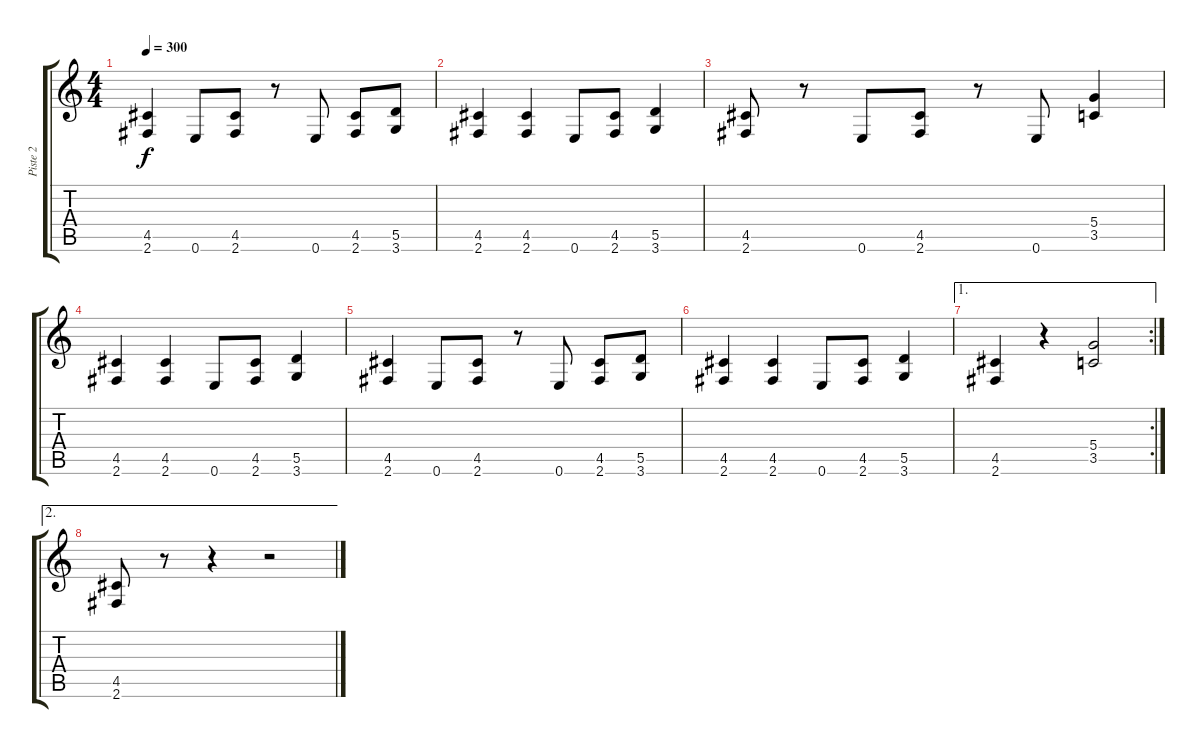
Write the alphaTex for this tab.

\track ("Piste 2" "Piste 2") {instrument distortionguitar}
\staff {score tabs}
\tuning (E4 B3 G3 D3 A2 E2) {hide}
\ts (4 4)
\tempo 300
\clef g2
\ks c
(4.5 2.6).4{dy f} 0.6.8 (4.5 2.6).8 r.8 0.6.8 (4.5 2.6).8 (5.5 3.6).8 |
(4.5 2.6).4 (4.5 2.6).4 0.6.8 (4.5 2.6).8 (5.5 3.6).4 |
(4.5 2.6).8 r.8 0.6.8 (4.5 2.6).8 r.8 0.6.8 (5.4 3.5).4 |
(4.5 2.6).4 (4.5 2.6).4 0.6.8 (4.5 2.6).8 (5.5 3.6).4 |
(4.5 2.6).4 0.6.8 (4.5 2.6).8 r.8 0.6.8 (4.5 2.6).8 (5.5 3.6).8 |
(4.5 2.6).4 (4.5 2.6).4 0.6.8 (4.5 2.6).8 (5.5 3.6).4 |
\ae 1
\rc 2
(4.5 2.6).4 r.4 (5.4 3.5).2 |
\ae 2
(4.5 2.6).8 r.8 r.4 r.2
